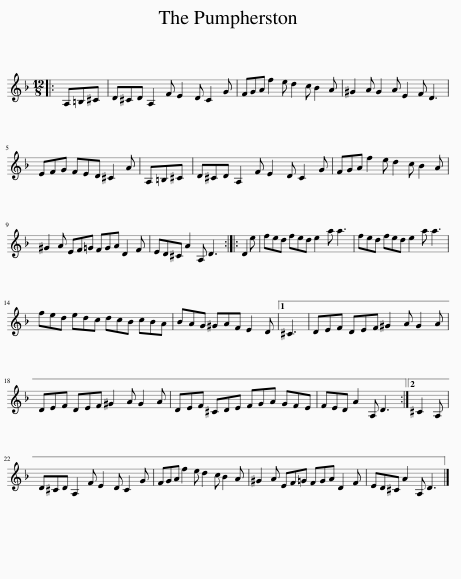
X:1
L:1/8
M:12/8
I:linebreak $
K:Dmin
V:1 treble
V:1
|: A,=B,^C | D^CD A,2 F E2 D C2 G | FGA f2 e d2 c B2 A | ^G2 A G2 A E2 F D3 |$ EFG FED ^C2 A | %5
 A,=B,^C | D^CD A,2 F E2 D C2 G | FGA f2 e d2 c B2 A |$ ^G2 A EF=G FGA D2 F | ED^C A2 A, D3 :: %10
 D2 e | fed fed e2 a a3 | fed fed e2 a a3 |$ fed edc dcB cBA | BAG ^GAF E2 D |1 %15
 ^C3 | DEF DEF ^G2 A G2 A |$ DEF DEF ^G2 A G2 A | DEF ^CDE FGA GFE | FED A2 A, D3 :|2 %20
 ^C2 A, |$ D^CD A,2 F E2 D C2 G | FGA f2 e d2 c B2 A | ^G2 A EF=G FGA D2 F | ED^C A2 A, D3 |] %25
